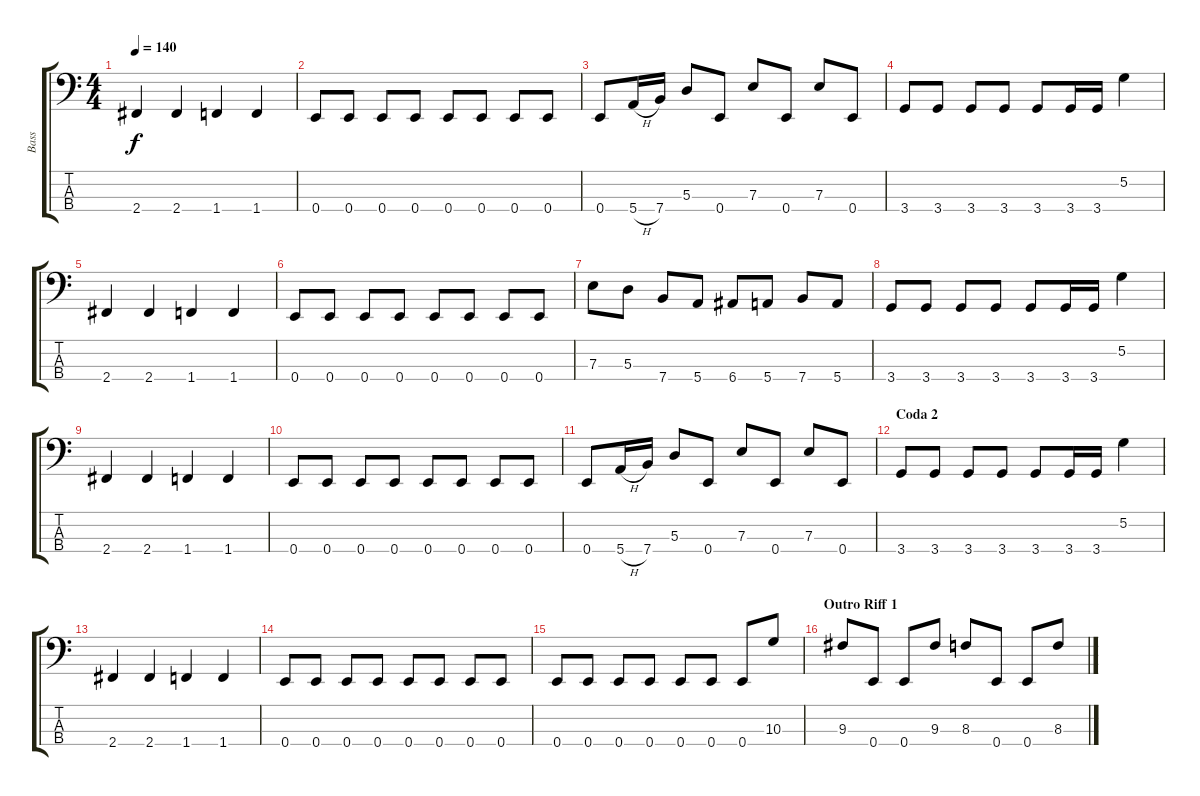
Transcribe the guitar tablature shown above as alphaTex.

\track ("Bass" "Bass") {instrument electricbassfinger}
\staff {score tabs}
\tuning (G2 D2 A1 E1) {hide}
\ts (4 4)
\tempo 140
\clef f4
\ks c
2.4.4{dy f} 2.4.4 1.4.4 1.4.4 |
0.4.8 0.4.8 0.4.8 0.4.8 0.4.8 0.4.8 0.4.8 0.4.8 |
0.4.8 5.4{h}.16 7.4.16 5.3.8 0.4.8 7.3.8 0.4.8 7.3.8 0.4.8 |
3.4.8 3.4.8 3.4.8 3.4.8 3.4.8 3.4.16 3.4.16 5.2.4 |
2.4.4 2.4.4 1.4.4 1.4.4 |
0.4.8 0.4.8 0.4.8 0.4.8 0.4.8 0.4.8 0.4.8 0.4.8 |
7.3.8 5.3.8 7.4.8 5.4.8 6.4.8 5.4.8 7.4.8 5.4.8 |
3.4.8 3.4.8 3.4.8 3.4.8 3.4.8 3.4.16 3.4.16 5.2.4 |
2.4.4 2.4.4 1.4.4 1.4.4 |
0.4.8 0.4.8 0.4.8 0.4.8 0.4.8 0.4.8 0.4.8 0.4.8 |
0.4.8 5.4{h}.16 7.4.16 5.3.8 0.4.8 7.3.8 0.4.8 7.3.8 0.4.8 |
\section ("" "Coda 2")
3.4.8 3.4.8 3.4.8 3.4.8 3.4.8 3.4.16 3.4.16 5.2.4 |
2.4.4 2.4.4 1.4.4 1.4.4 |
0.4.8 0.4.8 0.4.8 0.4.8 0.4.8 0.4.8 0.4.8 0.4.8 |
0.4.8 0.4.8 0.4.8 0.4.8 0.4.8 0.4.8 0.4.8 10.3.8 |
\section ("" "Outro Riff 1")
9.3.8 0.4.8 0.4.8 9.3.8 8.3.8 0.4.8 0.4.8 8.3.8
